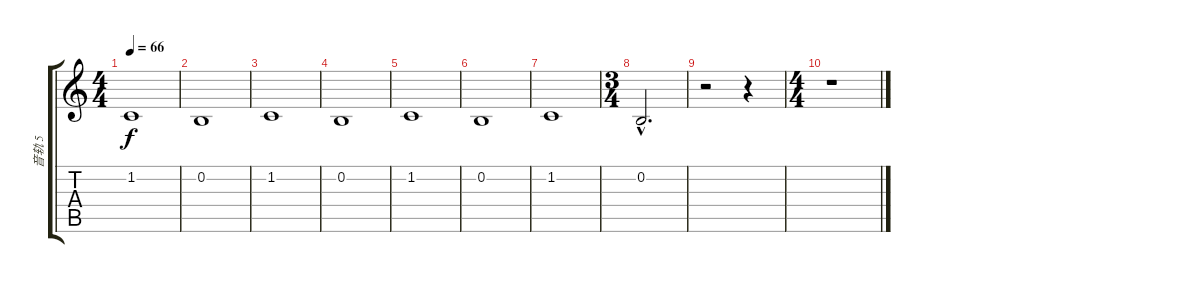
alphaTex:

\track ("音轨 5" "音轨 5") {instrument stringensemble1}
\staff {score tabs}
\tuning (E4 B3 G3 D3 A2 E2) {hide}
\ts (4 4)
\tempo 66
\clef g2
\ks c
1.2.1{dy f} |
0.2.1{volume 10} |
1.2.1{volume 9} |
0.2.1 |
1.2.1 |
0.2.1 |
1.2.1 |
\ts (3 4)
0.2{hac}.2{d volume 5} |
r.2 r.4 |
\ts (4 4)
r.1
